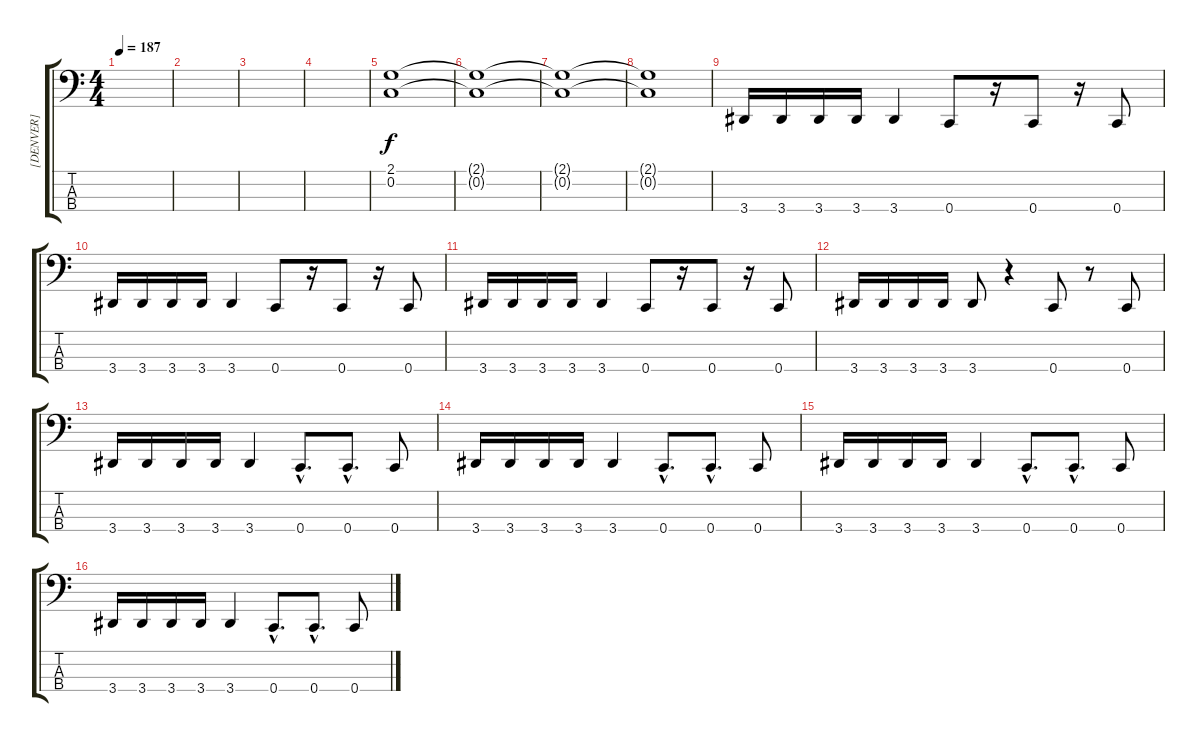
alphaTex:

\track ("[DENVER]" "[DENVER]") {instrument electricbassfinger}
\staff {score tabs}
\tuning (F2 C2 G1 C1) {hide}
\ts (4 4)
\tempo 187
\clef f4
\ks c
|
|
|
|
(2.1 0.2).1{volume 16 instrument seashore} |
(2.1{t} 0.2{t}).1{dy f} |
(2.1{t} 0.2{t}).1 |
(2.1{t} 0.2{t}).1 |
3.4.16{instrument electricbassfinger} 3.4.16 3.4.16 3.4.16 3.4.4 0.4.8 r.16 0.4.8 r.16 0.4.8 |
3.4.16 3.4.16 3.4.16 3.4.16 3.4.4 0.4.8 r.16 0.4.8 r.16 0.4.8 |
3.4.16 3.4.16 3.4.16 3.4.16 3.4.4 0.4.8 r.16 0.4.8 r.16 0.4.8 |
3.4.16 3.4.16 3.4.16 3.4.16 3.4.8 r.4 0.4.8 r.8 0.4.8 |
3.4.16 3.4.16 3.4.16 3.4.16 3.4.4 0.4{hac}.8{d} 0.4{hac}.8{d} 0.4.8 |
3.4.16 3.4.16 3.4.16 3.4.16 3.4.4 0.4{hac}.8{d} 0.4{hac}.8{d} 0.4.8 |
3.4.16 3.4.16 3.4.16 3.4.16 3.4.4 0.4{hac}.8{d} 0.4{hac}.8{d} 0.4.8 |
3.4.16 3.4.16 3.4.16 3.4.16 3.4.4 0.4{hac}.8{d} 0.4{hac}.8{d} 0.4.8
